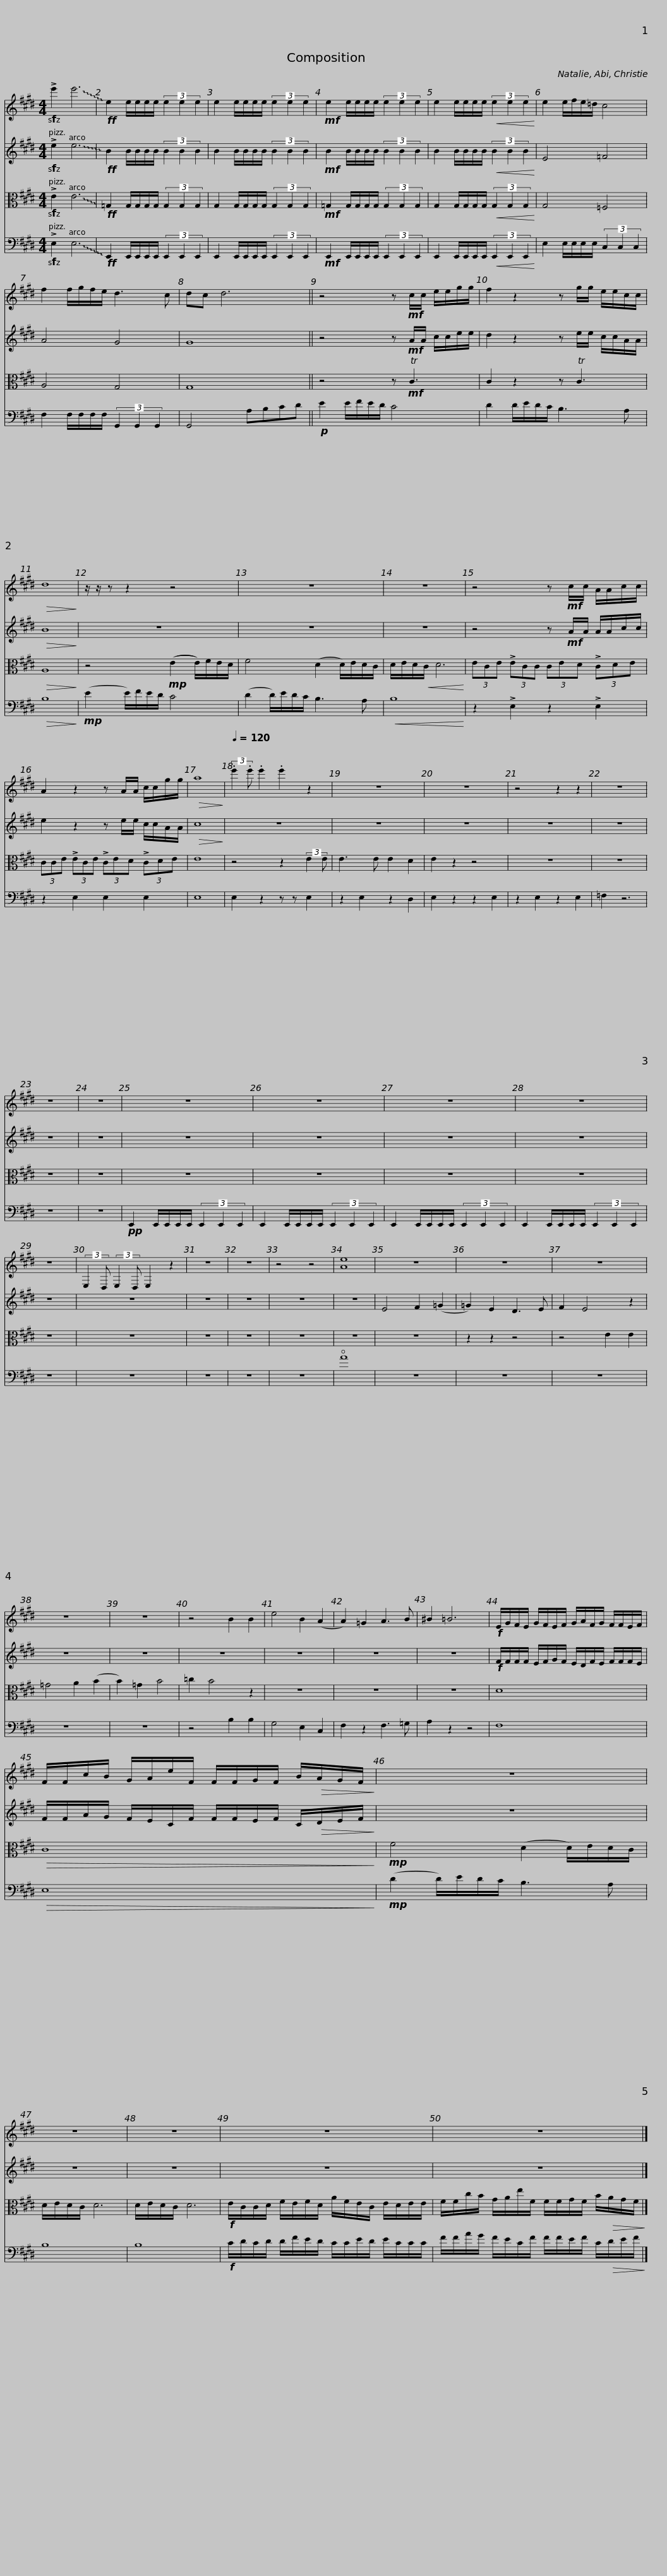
X:1
%%score 1 2 3 4
L:1/8
M:4/4
I:linebreak $
K:E
V:1 treble
V:2 treble
V:3 alto
V:4 bass
V:1
!sfz! !>!e'2 !~(!e'6 |!ff! !~)!e2 e/e/e/e/ (3e2 e2 e2 | e2 e/e/e/e/ (3e2 e2 e2 |!mf! e2 e/e/e/e/ (3e2 e2 e2 |$ e2 e/e/e/e/!<(! (3e2 e2 e2!<)! | %5
 e2 e/f/e/=d/ c4 | f2 f/g/f/e/ d3 c | dc d6 ||$ z4 z!mf! c/c/ e/e/g/g/ | f2 z2 z g/g/ e/e/c/c/ | %10
!>(! d8!>)! |$ z/ z/ z z2 z4 | z8 | z8 |$ z4 z!mf! c/c/ A/A/c/c/ | %15
 A2 z2 z A/A/ c/c/g/g/ |!>(! a8!>)! |[Q:1/4=120] (3:2:2.e'2 .e' .e'2 .e'2 z2 |$ z8 | z8 | %20
 z4 z2 z2 | z8 | z8 | z8 | z8 |$ %25
 z8 | z8 | z8 | z8 |$ (3:2:2E,2 D, (3:2:2E,2 D, E,2 z2 | %30
 z8 | z8 | z4 z4 | [Ae]8 | z8 | %35
 z8 | z8 | z8 | z8 |$ z4 B2 B2 | %40
 e4 B2 (A2 | A2) =G2 A3 B | ^B2 =B6 |!f! E/G/F/E/ G/F/E/F/ G/A/F/G/ F/F/E/F/ |$ F/F/c/B/ G/A/e/F/ F/F/G/F/ B/!>(!A/G/F/!>)! | %45
 z8 | z8 | z8 |$ z8 |$ z8 |] %50
V:2
!sfz! !>!e2 !~(!e6 |!ff! !~)!B2 B/B/B/B/ (3B2 B2 B2 | B2 B/B/B/B/ (3B2 B2 B2 |!mf! B2 B/B/B/B/ (3B2 B2 B2 |$ B2 B/B/B/B/!<(! (3B2 B2 B2!<)! | %5
 E4 =F4 | A4 G4 | G8 ||$ z4 z!mf! A/A/ c/c/e/e/ | d2 z2 z e/e/ c/c/A/A/ | %10
!>(! B8!>)! |$ z8 | z8 | z8 |$ z4 z!mf! A/A/ A/A/c/c/ | %15
 e2 z2 z e/e/ c/c/A/A/ |!>(! c8!>)! | z8 |$ z8 | z8 | %20
 z8 | z8 | z8 | z8 | z8 |$ %25
 z8 | z8 | z8 | z8 |$ z8 | %30
 z8 | z8 | z8 | z8 | E4 F2 (=G2 | %35
 =G2) E2 D3 E | F2 E4 z2 | z8 | z8 |$ z8 | %40
 z8 | z8 | z8 |!f! F/F/F/F/ E/F/G/F/ E/D/F/E/ F/F/F/E/ |$ F/F/A/G/ F/E/C/F/ F/F/E/F/ C/!>(!D/E/F/!>)! | %45
 z8 | z8 | z8 |$ z8 |$ z8 |] %50
V:3
!sfz! !>!E2 !~(!E6 |!ff! !~)!=G,2 G,/G,/G,/G,/ (3G,2 G,2 G,2 | G,2 G,/G,/G,/G,/ (3G,2 G,2 G,2 |!mf! =G,2 G,/G,/G,/G,/ (3G,2 G,2 G,2 |$ G,2 G,/G,/G,/G,/!<(! (3G,2 G,2 G,2!<)! | %5
 G,4 =F,4 | A,4 G,4 | G,8 ||$ z4 z!mf! TC3 | C2 z2 z TC3 | %10
!>(! A,8!>)! |$ z4!mp! ((E2 E/))F/E/D/ | F4 (D2 D/)E/D/C/ | D/E/D/!<(!C/ D6!<)! |$ (3ECE (3!>!ECC (3CED (3!>!CDE | %15
 (3CCE (3!>!ECE (3!>!CED (3!>!CDE | E8 | z4 z2 (3:2:2E2 E |$ E3 E E2 D2 | E2 z2 z4 | %20
 z8 | z8 | z8 | z8 | z8 |$ %25
 z8 | z8 | z8 | z8 |$ z8 | %30
 z8 | z8 | z8 | z8 | z8 | %35
 z2 z2 z4 | z4 E2 E2 | =G4 A2 (B2 | B2) =G2 B4 |$ =c2 B4 z2 | %40
 z8 | z8 | z8 | D8 |$!>(! C8!>)! | %45
!mp! F4 (D2 D/)E/D/C/ | D/E/D/C/ D6 | D/E/D/C/ D6 |$!f! E/C/C/D/ F/E/F/D/ A/F/E/C/ E/D/E/E/ |$ F/F/c/B/ G/A/e/F/ F/F/G/F/ B/!>(!A/G/F/!>)! |] %50
V:4
!sfz! !>!E,2 !~(!E,6 |!ff! !~)!E,,2 E,,/E,,/E,,/E,,/ (3E,,2 E,,2 E,,2 | E,,2 E,,/E,,/E,,/E,,/ (3E,,2 E,,2 E,,2 |!mf! E,,2 E,,/E,,/E,,/E,,/ (3E,,2 E,,2 E,,2 |$ E,,2 E,,/E,,/E,,/E,,/!<(! (3E,,2 E,,2 E,,2!<)! | %5
 E,2 E,/E,/E,/E,/ (3C,2 C,2 C,2 | F,2 F,/F,/F,/F,/ (3G,,2 G,,2 G,,2 | G,,4 A,B,CD ||$!p! E2 E/F/E/D/ C4 | D2 D/E/D/C/ B,3 A, | %10
!>(! B,8!>)! |$!mp! (E2 E/)F/E/D/ C4 | (D2 D/)E/D/C/ B,3 A, |!<(! B,8!<)! |$ z2 !>!E,2 z2 !>!E,2 | %15
 z2 E,2 E,2 E,2 | E,8 | E,2 z2 z z E,2 |$ z2 E,2 z2 D,2 | E,2 z2 z2 E,2 | %20
 z2 E,2 z2 E,2 | =F,2 z6 | z8 | z8 |!pp! E,,2 E,,/E,,/E,,/E,,/ (3E,,2 E,,2 E,,2 |$ %25
 E,,2 E,,/E,,/E,,/E,,/ (3E,,2 E,,2 E,,2 | E,,2 E,,/E,,/E,,/E,,/ (3E,,2 E,,2 E,,2 | E,,2 E,,/E,,/E,,/E,,/ (3E,,2 E,,2 E,,2 | z8 |$ z8 | %30
 z8 | z8 | z8 | !open!A8 | z8 | %35
 z8 | z8 | z8 | z8 |$ z4 B,2 B,2 | %40
 G,4 E,2 C,2 | F,2 z2 F,3 =G, | A,2 z2 z4 | F,8 |$!>(! E,8!>)! | %45
!mp! (D2 D/)E/D/C/ B,3 A, | B,8 | B,8 |$!f! C/D/C/D/ D/F/E/D/ C/C/E/D/ E/C/C/C/ |$ F/F/A/G/ F/E/C/F/ F/F/E/F/ C/!>(!D/E/F/!>)! |] %50
